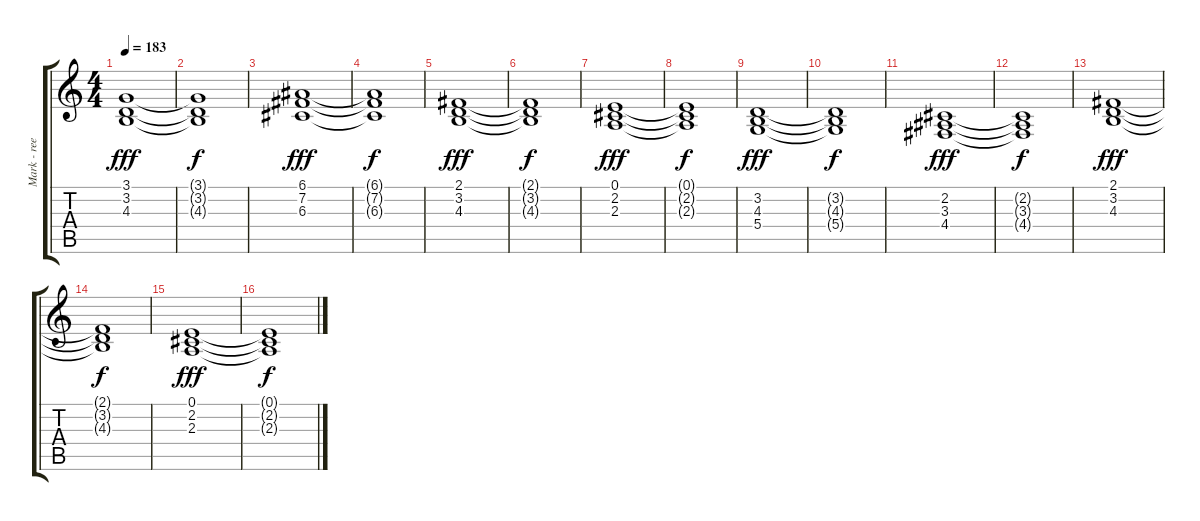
\track ("Mark - reed organ" "Mark - ree") {instrument musicbox}
\staff {score tabs}
\tuning (E4 B3 G3 D3 A2 E2) {hide}
\ts (4 4)
\tempo 183
\clef g2
\ks c
(3.1 3.2 4.3).1{dy fff} |
(3.1{t} 3.2{t} 4.3{t}).1{dy f} |
(6.1 7.2 6.3).1{dy fff} |
(6.1{t} 7.2{t} 6.3{t}).1{dy f} |
(2.1 3.2 4.3).1{dy fff} |
(2.1{t} 3.2{t} 4.3{t}).1{dy f} |
(0.1 2.2 2.3).1{dy fff} |
(0.1{t} 2.2{t} 2.3{t}).1{dy f} |
(3.2 4.3 5.4).1{dy fff} |
(3.2{t} 4.3{t} 5.4{t}).1{dy f} |
(2.2 3.3 4.4).1{dy fff} |
(2.2{t} 3.3{t} 4.4{t}).1{dy f} |
(2.1 3.2 4.3).1{dy fff} |
(2.1{t} 3.2{t} 4.3{t}).1{dy f} |
(0.1 2.2 2.3).1{dy fff} |
(0.1{t} 2.2{t} 2.3{t}).1{dy f}
